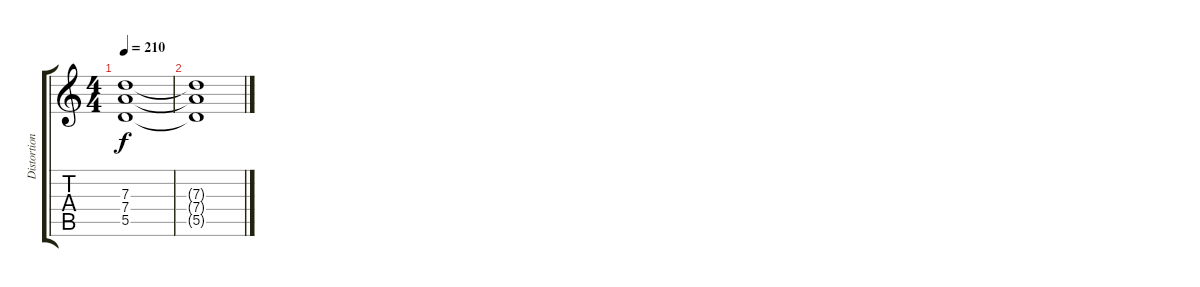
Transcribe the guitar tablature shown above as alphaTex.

\track ("Distortion Guitar2" "Distortion") {instrument distortionguitar}
\staff {score tabs}
\tuning (E4 B3 G3 D3 A2 E2) {hide}
\ts (4 4)
\tempo 210
\clef g2
\ks c
(7.3{t} 7.4{t} 5.5{t}).1{dy f} |
(7.3{t} 7.4{t} 5.5{t}).1
